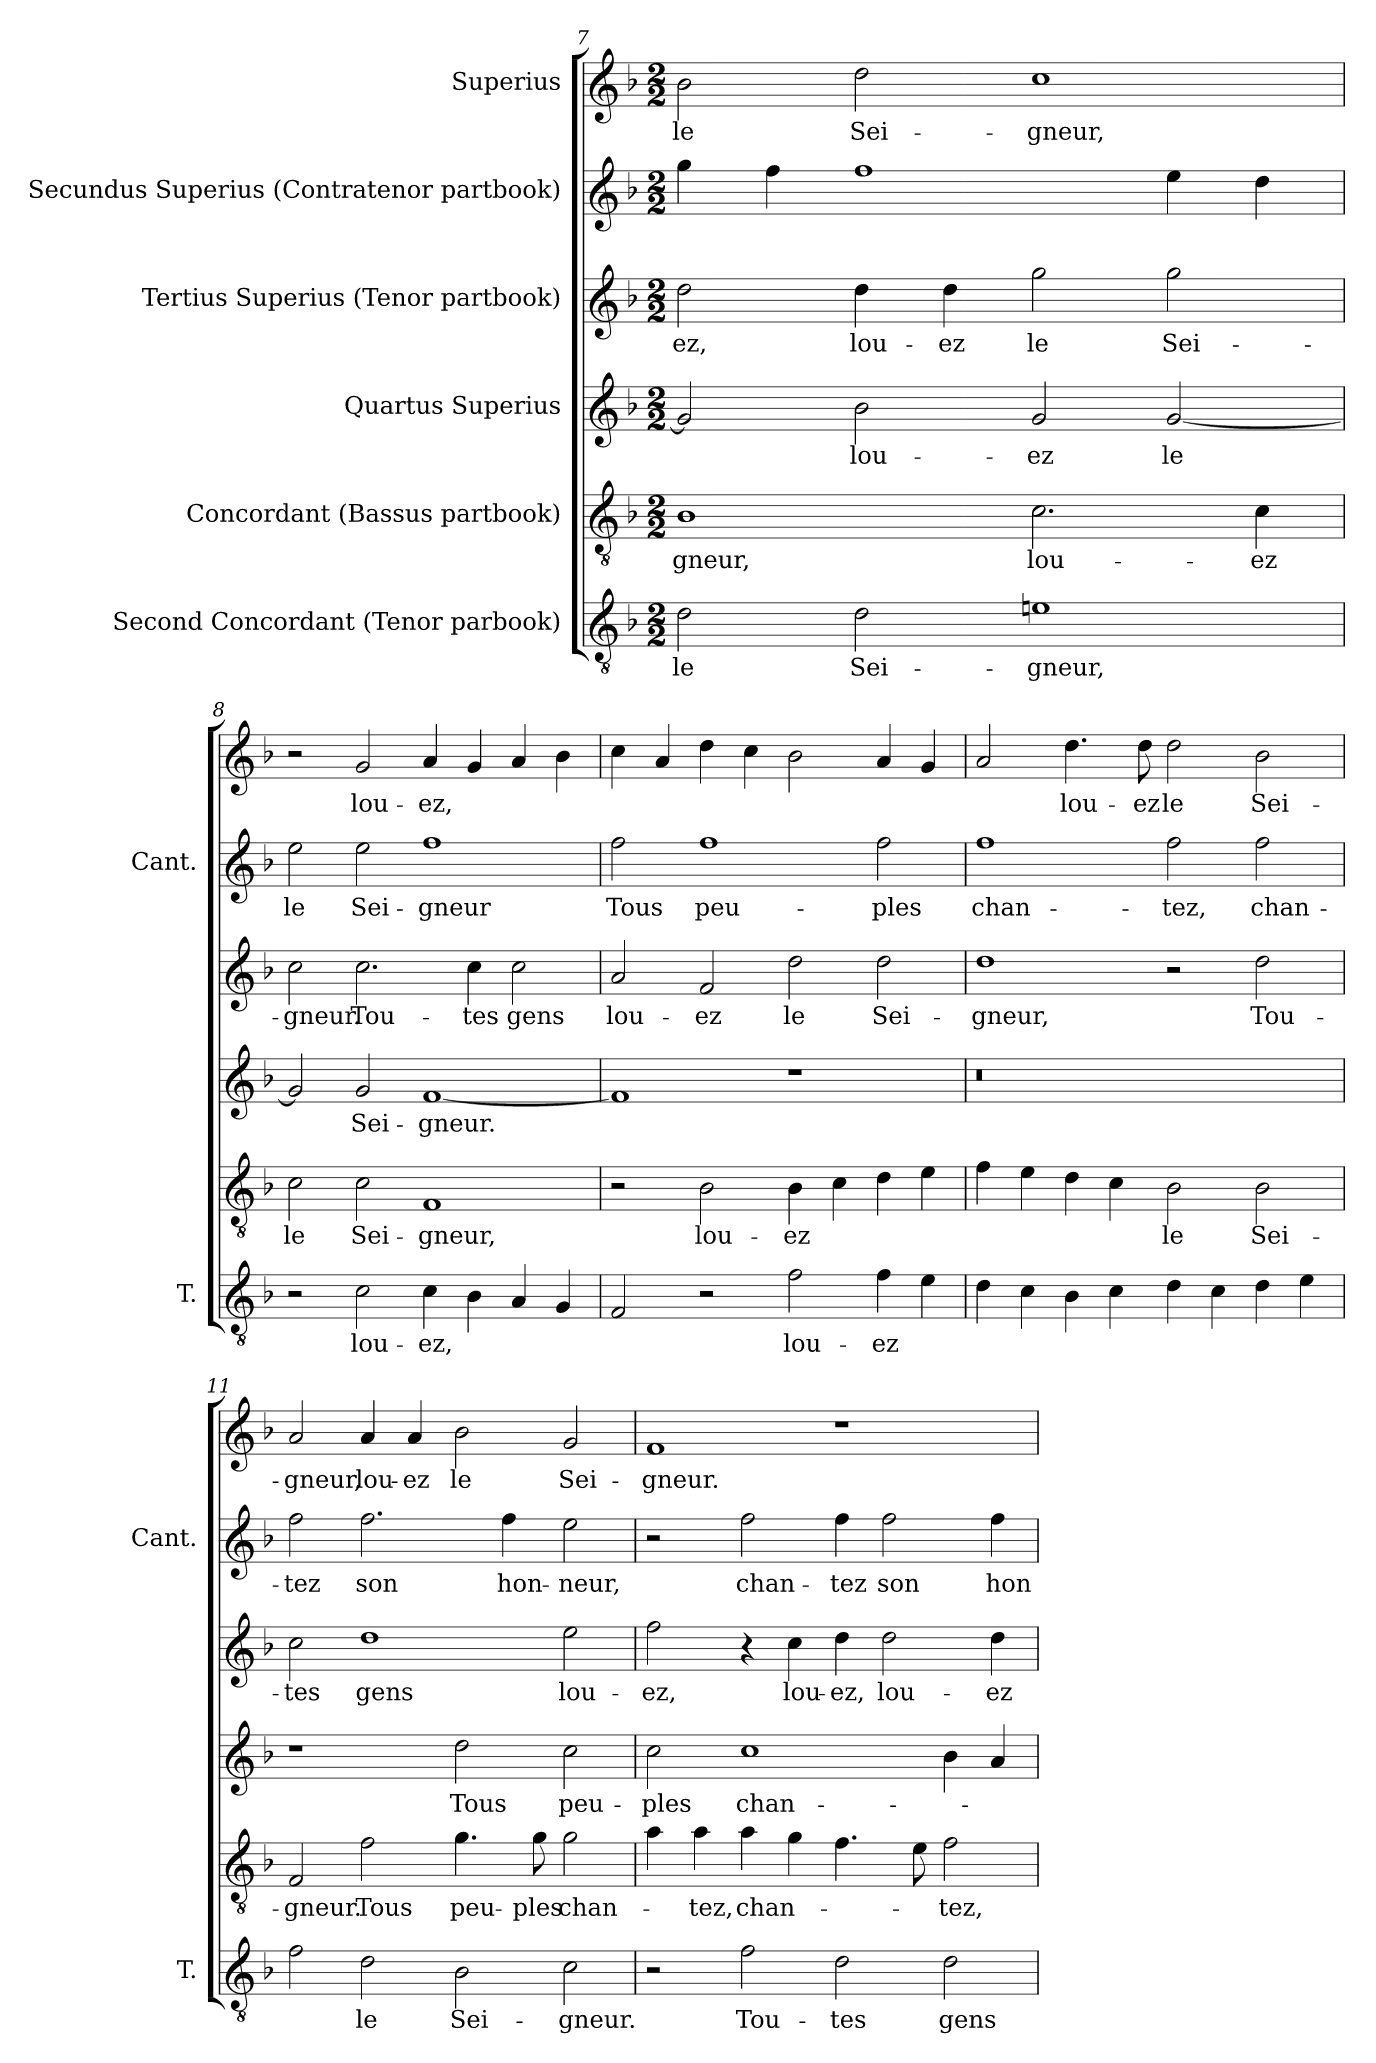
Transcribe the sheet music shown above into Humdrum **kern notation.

**kern	**text	**kern	**text	**kern	**text	**kern	**text	**kern	**text	**kern	**text
*part6	*part6	*part5	*part5	*part4	*part4	*part3	*part3	*part2	*part2	*part1	*part1
*staff6	*staff6	*staff5	*staff5	*staff4	*staff4	*staff3	*staff3	*staff2	*staff2	*staff1	*staff1
*I"Second Concordant (Tenor parbook)	*	*I"Concordant (Bassus partbook)	*	*I"Quartus Superius	*	*I"Tertius Superius (Tenor partbook)	*	*I"Secundus Superius (Contratenor partbook)	*	*I"Superius	*
*I'T.	*	*	*	*	*	*	*	*I'Cant.	*	*	*
!!LO:PB:g=z
*clefGv2	*	*clefGv2	*	*clefG2	*	*clefG2	*	*clefG2	*	*clefG2	*
*ITrd7c12	*	*ITrd7c12	*	*	*	*	*	*	*	*	*
*k[b-]	*	*k[b-]	*	*k[b-]	*	*k[b-]	*	*k[b-]	*	*k[b-]	*
*F:	*	*F:	*	*F:	*	*F:	*	*F:	*	*F:	*
*M2/2	*	*M2/2	*	*M2/2	*	*M2/2	*	*M2/2	*	*M2/2	*
=7	=7	=7	=7	=7	=7	=7	=7	=7	=7	=7	=7
2D\	le	1BB-\	-gneur,	2g/]	.	2dd\	-ez,	4gg\	.	2b-\	le
.	.	.	.	.	.	.	.	4ff\	.	.	.
2D\	Sei-	.	.	2b-\	lou-	4dd\	lou-	1ff\	.	2dd\	Sei-
.	.	.	.	.	.	4dd\	-ez	.	.	.	.
1En\	-gneur,	2.C\	lou-	2g/	-ez	2gg\	le	.	.	1cc\	-gneur,
.	.	.	.	[2g/	le	2gg\	Sei-	4ee\	.	.	.
.	.	4C\	-ez	.	.	.	.	4dd\	.	.	.
=8	=8	=8	=8	=8	=8	=8	=8	=8	=8	=8	=8
2r	.	2C\	le	2g/]	.	2cc\	-gneur.	2ee\	le	2r	.
2C\	lou-	2C\	Sei-	2g/	Sei-	2.cc\	Tou-	2ee\	Sei-	2g/	lou-
4C\	-ez,	1FF/	-gneur,	[1f/	-gneur.	.	.	1ff\	-gneur	4a/	-ez,
4BB-\	.	.	.	.	.	4cc\	-tes	.	.	4g/	.
4AA/	.	.	.	.	.	2cc\	gens	.	.	4a/	.
4GG/	.	.	.	.	.	.	.	.	.	4b-\	.
=9	=9	=9	=9	=9	=9	=9	=9	=9	=9	=9	=9
2FF/	.	2r	.	1f/]	.	2a/	lou-	2ff\	Tous	4cc\	.
.	.	.	.	.	.	.	.	.	.	4a/	.
2r	.	2BB-\	lou-	.	.	2f/	-ez	1ff\	peu-	4dd\	.
.	.	.	.	.	.	.	.	.	.	4cc\	.
2F\	lou-	4BB-\	-ez	1r	.	2dd\	le	.	.	2b-\	.
.	.	4C\	.	.	.	.	.	.	.	.	.
4F\	-ez	4D\	.	.	.	2dd\	Sei-	2ff\	-ples	4a/	.
4E\	.	4E\	.	.	.	.	.	.	.	4g/	.
!!LO:LB:g=z
=10	=10	=10	=10	=10	=10	=10	=10	=10	=10	=10	=10
!	!	!	!	!LO:N:vis=0	!	!	!	!	!	!	!
4D\	.	4F\	.	1r	.	1dd\	-gneur,	1ff\	chan-	2a/	.
4C\	.	4E\	.	.	.	.	.	.	.	.	.
4BB-\	.	4D\	.	.	.	.	.	.	.	4.dd\	lou-
4C\	.	4C\	.	.	.	.	.	.	.	.	.
.	.	.	.	.	.	.	.	.	.	8dd\	-ez
4D\	.	2BB-\	le	1ryy	.	2r	.	2ff\	-tez,	2dd\	le
4C\	.	.	.	.	.	.	.	.	.	.	.
4D\	.	2BB-\	Sei-	.	.	2dd\	Tou-	2ff\	chan-	2b-\	Sei-
4E\	.	.	.	.	.	.	.	.	.	.	.
=11	=11	=11	=11	=11	=11	=11	=11	=11	=11	=11	=11
2F\	.	2FF/	-gneur.	1r	.	2cc\	-tes	2ff\	-tez	2a/	-gneur,
2D\	le	2F\	Tous	.	.	1dd\	gens	2.ff\	son	4a/	lou-
.	.	.	.	.	.	.	.	.	.	4a/	-ez
2BB-\	Sei-	4.G\	peu-	2dd\	Tous	.	.	.	.	2b-\	le
.	.	.	.	.	.	.	.	4ff\	hon-	.	.
.	.	8G\	-ples	.	.	.	.	.	.	.	.
2C\	-gneur.	2G\	chan-	2cc\	peu-	2ee\	lou-	2ee\	-neur,	2g/	Sei-
=12	=12	=12	=12	=12	=12	=12	=12	=12	=12	=12	=12
2r	.	4A\	.	2cc\	-ples	2ff\	-ez,	2r	.	1f/	-gneur.
.	.	4A\	-tez,	.	.	.	.	.	.	.	.
2F\	Tou-	4A\	chan-	1cc\	chan-	4r	.	2ff\	chan-	.	.
.	.	4G\	.	.	.	4cc\	lou-	.	.	.	.
2D\	-tes	4.F\	.	.	.	4dd\	-ez,	4ff\	-tez	1r	.
.	.	.	.	.	.	2dd\	lou-	2ff\	son	.	.
.	.	8E\	.	.	.	.	.	.	.	.	.
2D\	gens	2F\	-tez,	4b-\	.	.	.	.	.	.	.
.	.	.	.	4a/	.	4dd\	-ez	4ff\	hon-	.	.
=	=	=	=	=	=	=	=	=	=	=	=
*-	*-	*-	*-	*-	*-	*-	*-	*-	*-	*-	*-
